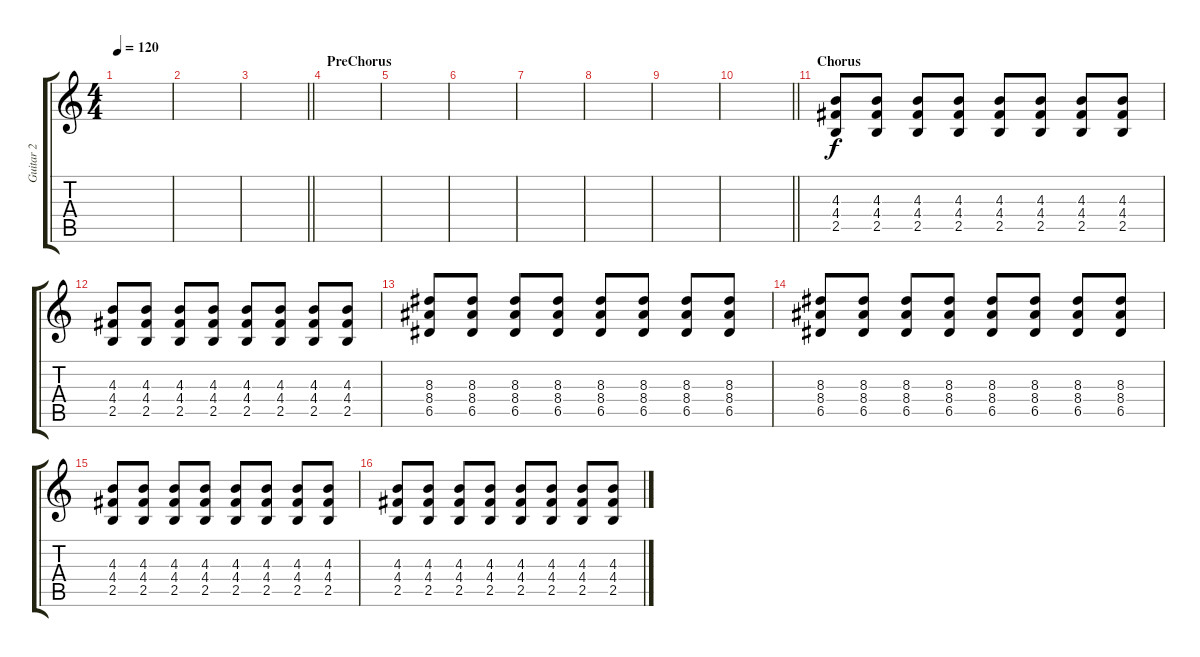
\track ("Guitar 2 " "Guitar 2 ") {instrument distortionguitar}
\staff {score tabs}
\tuning (E4 B3 G3 D3 A2 E2) {hide}
\ts (4 4)
\tempo 120
\clef g2
\ks c
|
|
\barLineRight lightlight
|
\section ("" "PreChorus")
|
|
|
|
|
|
\barLineRight lightlight
|
\section ("" "Chorus")
(4.3 4.4 2.5).8 (4.3 4.4 2.5).8 (4.3 4.4 2.5).8 (4.3 4.4 2.5).8 (4.3 4.4 2.5).8 (4.3 4.4 2.5).8 (4.3 4.4 2.5).8 (4.3 4.4 2.5).8 |
(4.3 4.4 2.5).8 (4.3 4.4 2.5).8 (4.3 4.4 2.5).8 (4.3 4.4 2.5).8 (4.3 4.4 2.5).8 (4.3 4.4 2.5).8 (4.3 4.4 2.5).8 (4.3 4.4 2.5).8 |
(8.3 8.4 6.5).8 (8.3 8.4 6.5).8 (8.3 8.4 6.5).8 (8.3 8.4 6.5).8 (8.3 8.4 6.5).8 (8.3 8.4 6.5).8 (8.3 8.4 6.5).8 (8.3 8.4 6.5).8 |
(8.3 8.4 6.5).8 (8.3 8.4 6.5).8 (8.3 8.4 6.5).8 (8.3 8.4 6.5).8 (8.3 8.4 6.5).8 (8.3 8.4 6.5).8 (8.3 8.4 6.5).8 (8.3 8.4 6.5).8 |
(4.3 4.4 2.5).8 (4.3 4.4 2.5).8 (4.3 4.4 2.5).8 (4.3 4.4 2.5).8 (4.3 4.4 2.5).8 (4.3 4.4 2.5).8 (4.3 4.4 2.5).8 (4.3 4.4 2.5).8 |
(4.3 4.4 2.5).8 (4.3 4.4 2.5).8 (4.3 4.4 2.5).8 (4.3 4.4 2.5).8 (4.3 4.4 2.5).8 (4.3 4.4 2.5).8 (4.3 4.4 2.5).8 (4.3 4.4 2.5).8
